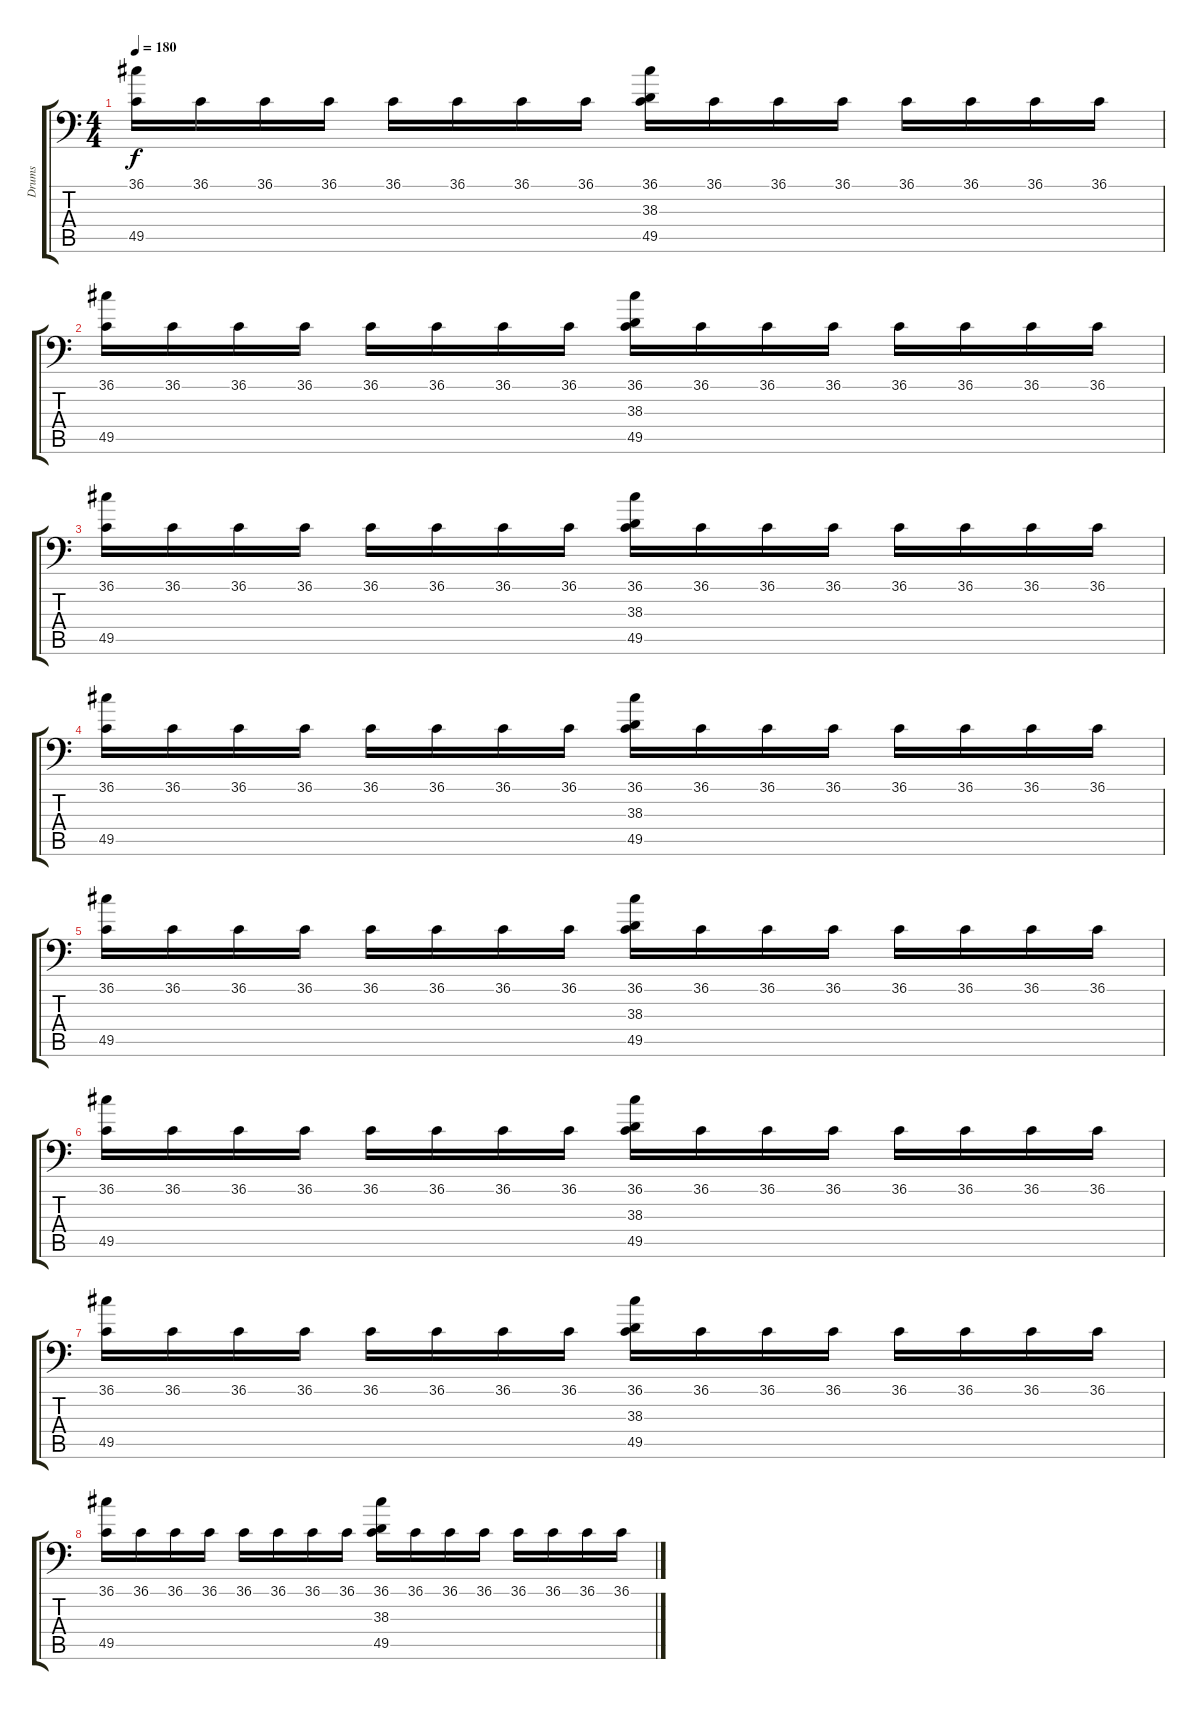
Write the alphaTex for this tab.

\track ("Drums" "Drums") {instrument acousticgrandpiano}
\staff {score tabs}
\tuning (C-1 C-1 C-1 C-1 C-1 C-1) {hide}
\ts (4 4)
\tempo 180
\clef f4
\ks c
(36.1 49.5).16{dy f} 36.1.16 36.1.16 36.1.16 36.1.16 36.1.16 36.1.16 36.1.16 (36.1 38.3 49.5).16 36.1.16 36.1.16 36.1.16 36.1.16 36.1.16 36.1.16 36.1.16 |
(36.1 49.5).16 36.1.16 36.1.16 36.1.16 36.1.16 36.1.16 36.1.16 36.1.16 (36.1 38.3 49.5).16 36.1.16 36.1.16 36.1.16 36.1.16 36.1.16 36.1.16 36.1.16 |
(36.1 49.5).16 36.1.16 36.1.16 36.1.16 36.1.16 36.1.16 36.1.16 36.1.16 (36.1 38.3 49.5).16 36.1.16 36.1.16 36.1.16 36.1.16 36.1.16 36.1.16 36.1.16 |
(36.1 49.5).16 36.1.16 36.1.16 36.1.16 36.1.16 36.1.16 36.1.16 36.1.16 (36.1 38.3 49.5).16 36.1.16 36.1.16 36.1.16 36.1.16 36.1.16 36.1.16 36.1.16 |
(36.1 49.5).16 36.1.16 36.1.16 36.1.16 36.1.16 36.1.16 36.1.16 36.1.16 (36.1 38.3 49.5).16 36.1.16 36.1.16 36.1.16 36.1.16 36.1.16 36.1.16 36.1.16 |
(36.1 49.5).16 36.1.16 36.1.16 36.1.16 36.1.16 36.1.16 36.1.16 36.1.16 (36.1 38.3 49.5).16 36.1.16 36.1.16 36.1.16 36.1.16 36.1.16 36.1.16 36.1.16 |
(36.1 49.5).16 36.1.16 36.1.16 36.1.16 36.1.16 36.1.16 36.1.16 36.1.16 (36.1 38.3 49.5).16 36.1.16 36.1.16 36.1.16 36.1.16 36.1.16 36.1.16 36.1.16 |
(36.1 49.5).16 36.1.16 36.1.16 36.1.16 36.1.16 36.1.16 36.1.16 36.1.16 (36.1 38.3 49.5).16 36.1.16 36.1.16 36.1.16 36.1.16 36.1.16 36.1.16 36.1.16
